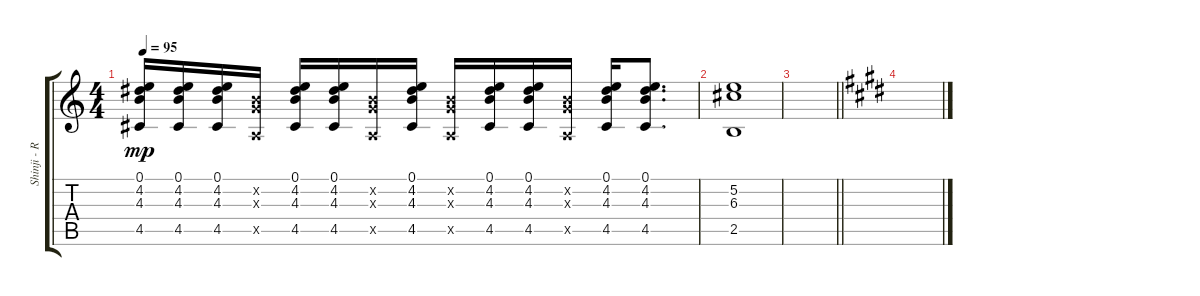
\track ("Shinji - Rhytm" "Shinji - R") {instrument overdrivenguitar}
\staff {score tabs}
\tuning (E4 B3 G3 D3 A2 E2) {hide}
\ts (4 4)
\tempo 95
\clef g2
\ks c
(0.1 4.2 4.3 4.5).16{dy mp} (0.1 4.2 4.3 4.5).16 (0.1 4.2 4.3 4.5).16 (0.2{x} 0.3{x} 0.5{x}).16 (0.1 4.2 4.3 4.5).16 (0.1 4.2 4.3 4.5).16 (0.2{x} 0.3{x} 0.5{x}).16 (0.1 4.2 4.3 4.5).16 (0.2{x} 0.3{x} 0.5{x}).16 (0.1 4.2 4.3 4.5).16 (0.1 4.2 4.3 4.5).16 (0.2{x} 0.3{x} 0.5{x}).16 (0.1 4.2 4.3 4.5).16 (0.1 4.2 4.3 4.5).8{d} |
(5.2 6.3 2.5).1 |
\barLineRight lightlight
|
\ks e
